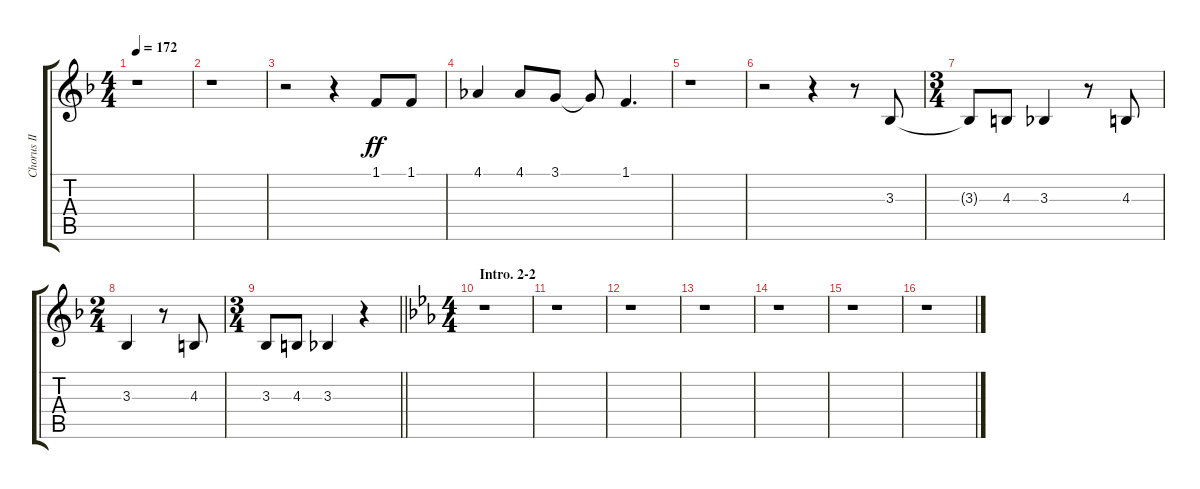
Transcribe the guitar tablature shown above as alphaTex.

\track ("Chorus II" "Chorus II") {instrument voiceoohs}
\staff {score tabs}
\tuning (E4 B3 G3 D3 A2 E2) {hide}
\ts (4 4)
\tempo 172
\clef g2
\ks f
r.1{dy ff} |
r.1 |
r.2 r.4 1.1.8 1.1.8 |
4.1.4 4.1.8 3.1.8 3.1{t}.8 1.1.4{d} |
r.1 |
r.2 r.4 r.8 3.3.8 |
\ts (3 4)
3.3{t}.8 4.3.8 3.3.4 r.8 4.3.8 |
\ts (2 4)
3.3.4 r.8 4.3.8 |
\ts (3 4)
\barLineRight lightlight
3.3.8 4.3.8 3.3.4 r.4 |
\ts (4 4)
\section ("" "Intro. 2-2")
\ks eb
r.1 |
r.1 |
r.1 |
r.1 |
r.1 |
r.1 |
r.1
